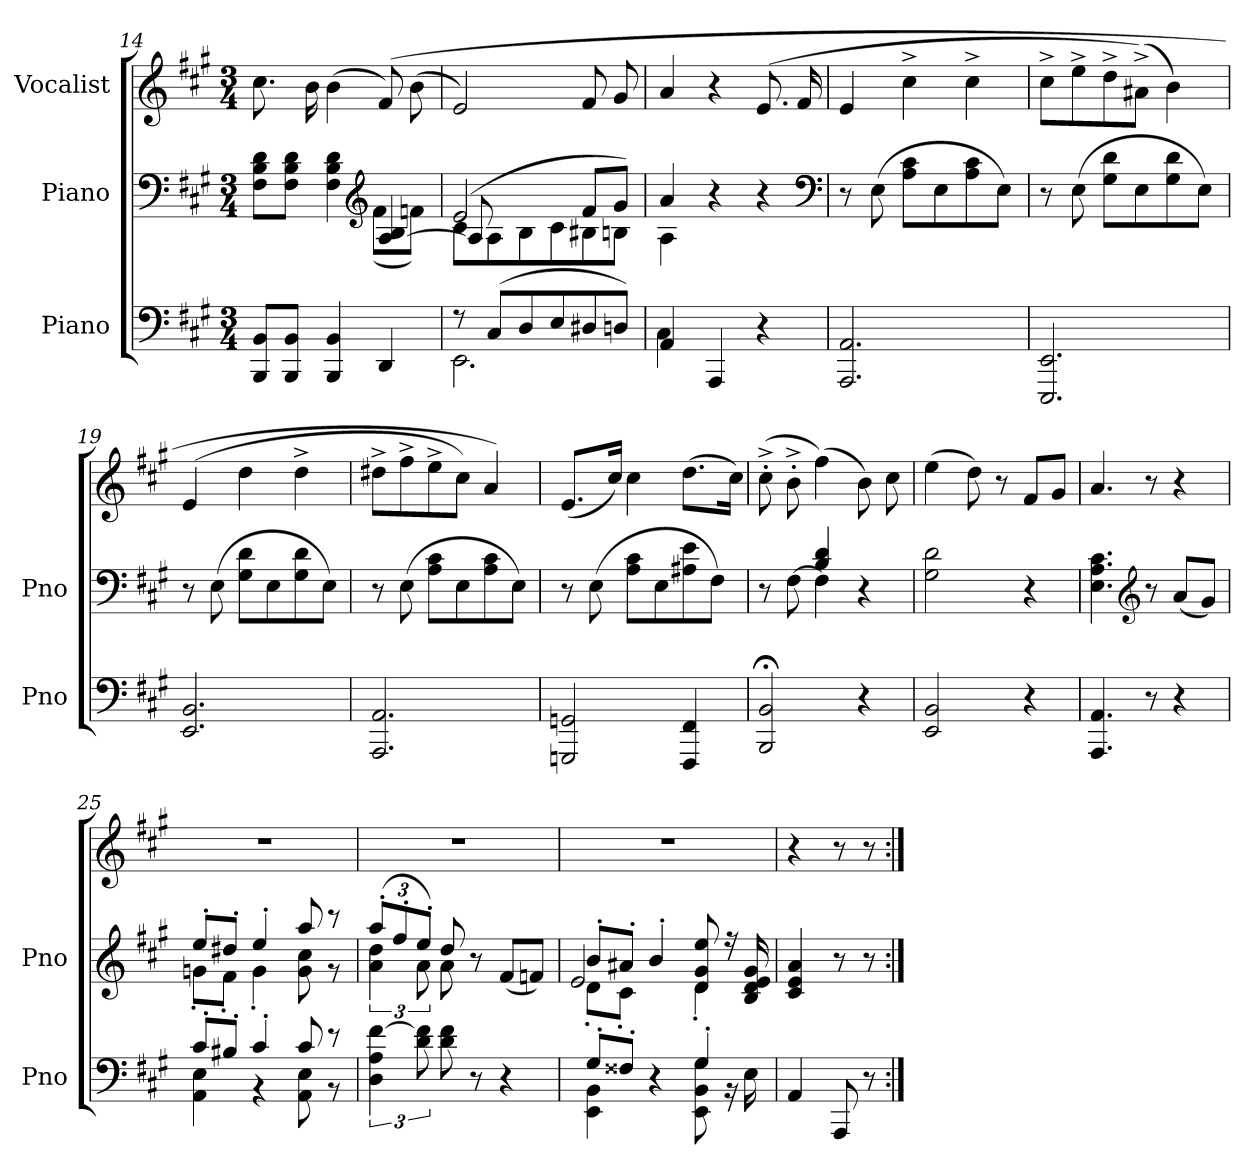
**kern	**kern	**kern
*part3	*part2	*part1
*staff3	*staff2	*staff1
*I"Piano	*I"Piano	*I"Vocalist
*I'Pno	*I'Pno	*
*clefF4	*clefF4	*clefG2
*k[f#c#g#]	*k[f#c#g#]	*k[f#c#g#]
*A:	*A:	*A:
*M3/4	*M3/4	*M3/4
=14	=14	=14
*	*^	*
8BBB 8BBL	8F# 8B 8dL	2ryy	8.cc#
8BBB 8BBJ	8F# 8B 8dJ	.	.
.	.	.	16b
4BBB 4BB	4F# 4B 4d	.	(4b
*	*clefG2	*	*
4DD	[4A 4B	(8f#L	(8f#)
.	.	8fnJ)	(8b
=15	=15	=15	=15
*^	*	*^	*
8r	2.EE	(2e	8c#L	8A]	2e)
(8C#L	.	.	8A	2ryy	.
8D	.	.	8B	.	.
8E	.	.	8c#	.	.
8D#X	.	8f#L	8B#X	.	8f#
8DnJ)	.	8g#J)	8BnJ	8ryy	8g#
*	*	*	*v	*v	*
=16	=16	=16	=16	=16
4AA	4C#	4a	4A	4a
2ryy	4AAA	4r	2ryy	4r
.	4r	4r	.	(8.e
.	.	.	.	16f#
*v	*v	*	*	*
*	*v	*v	*
*	*clefF4	*
=17	=17	=17
2.AAA 2.AA	8r	4e
.	(8E	.
.	8A 8c#L	4cc#^
.	8E	.
.	8A 8c#	4cc#^
.	8EJ)	.
=18	=18	=18
2.EEE 2.EE	8r	8cc#^L
.	(8E	8ee^
.	8G# 8dL	8dd^
.	8E	(8a#X^J)
.	8G# 8d	4b)
.	8EJ)	.
=19	=19	=19
2.EE 2.BB	8r	(4e
.	(8E	.
.	8G# 8dL	4dd
.	8E	.
.	8G# 8d	4dd^
.	8EJ)	.
=20	=20	=20
2.AAA 2.AA	8r	8dd#X^L
.	(8E	8ff#^
.	8A 8c#L	8ee^
.	8E	8cc#J)
.	8A 8c#	4a)
.	8EJ)	.
=21	=21	=21
2GGGn 2GGn	8r	(8.eL
.	(8E	.
.	.	16cc#Jk)
.	8A 8c#L	4cc#
.	8E	.
4FFF# 4FF#	8A#X 8e	(8.ddL
.	8F#J)	.
.	.	16cc#Jk)
=22	=22	=22
*	*^	*
2BBB;< 2BB;<	8r	4ryy	(8cc#'^
.	[8F#	.	8b'^
.	4B 4d	4F#]	(4ff#)
4r	4ryy	4r	8b)
.	.	.	8cc#
*	*v	*v	*
=23	=23	=23
2EE 2BB	2G# 2d	(4ee
.	.	8dd)
.	.	8r
4r	4r	8f#L
.	.	8g#J
=24	=24	=24
4.AAA 4.AA	4.E 4.A 4.c#	4.a
*	*clefG2	*
8r	8r	8r
4r	(8aL	4r
.	8g#J)	.
=25	=25	=25
*^	*^	*
8c#'L	4AA 4E	8ee'L	8gn'L	2.r
8B#X'J	.	8dd#X'J	8f#'J	.
4c#'	4r	4ee'	4g'	.
8c#	8AA 8E	8aa	8g 8cc#	.
8r	8r	8r	8r	.
*v	*v	*	*	*
=26	=26	=26	=26
6D 6A [6f#	(12aa'L	6a 6dd	2.r
.	12ff#'	.	.
12d 12f#]	12ee'J)	12a	.
8d 8f#	8dd	8a	.
8r	8r	4.ryy	.
4r	(8f#L	.	.
.	8fnJ)	.	.
=27	=27	=27	=27
*^	*	*^	*
8G#'L	4EE 4BB	8b'L	8d'L	2e	2.r
8F##X'J	.	8a#X'J	8c#'J	.	.
4ryy	4r	4b'	4ryy	.	.
4G#'	8EE 8BB 8G#	8d 8g# 8ee	4d'	4ryy	.
.	16r	16r	.	.	.
.	16E	16B 16d 16e 16g#	.	.	.
*v	*v	*	*	*	*
*	*v	*v	*v	*
=28	=28	=28
4AA	4c# 4e 4a	4r
8AAA	8r	8r
8r	8r	8r
=:|!	=:|!	=:|!
*-	*-	*-
